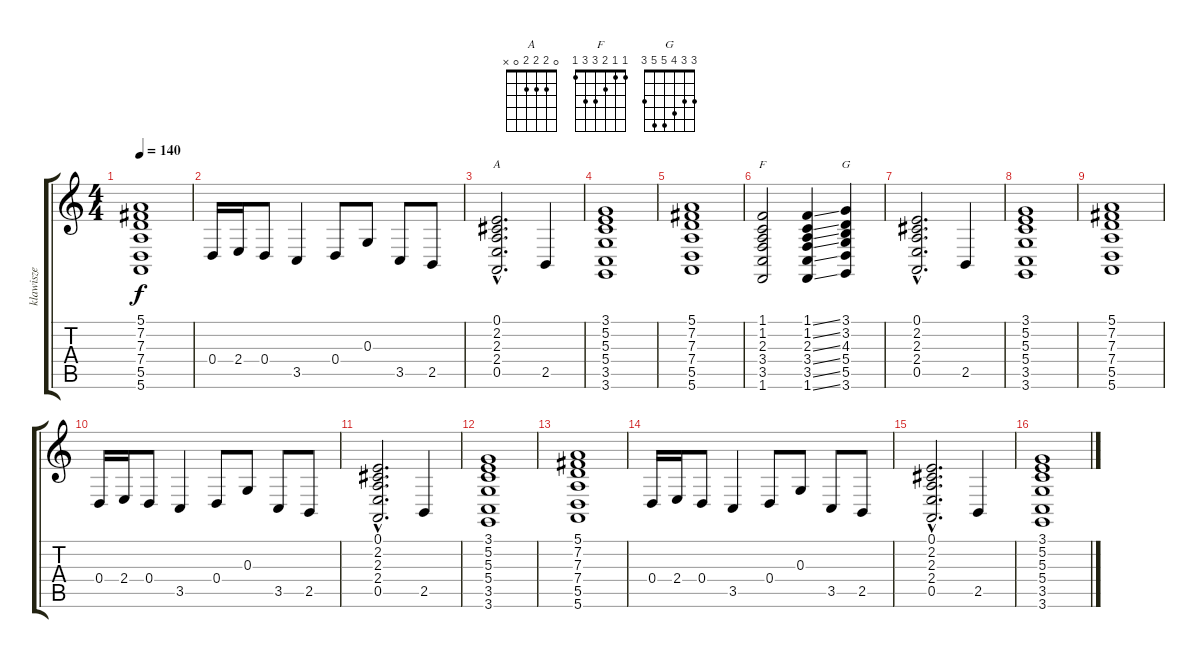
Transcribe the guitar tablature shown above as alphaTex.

\track ("klawisze" "klawisze") {instrument stringensemble1}
\staff {score tabs}
\tuning (E4 B3 G3 D3 A2 E2) {hide}
\chord ("A" 0 2 2 2 0 x)
\chord ("F" 1 1 2 3 3 1)
\chord ("G" 3 3 4 5 5 3)
\ts (4 4)
\tempo 140
\clef g2
\ks c
(5.1 7.2 7.3 7.4 5.5 5.6).1{dy f} |
0.4.16 2.4.16 0.4.8 3.5.4 0.4.8 0.3.8 3.5.8 2.5.8 |
(0.1{hac} 2.2{hac} 2.3{hac} 2.4{hac} 0.5{hac}).2{d ch "A"} 2.5.4 |
(3.1 5.2 5.3 5.4 3.5 3.6).1 |
(5.1 7.2 7.3 7.4 5.5 5.6).1 |
(1.1 1.2 2.3 3.4 3.5 1.6).2{ch "F"} (1.1{ss} 1.2{ss} 2.3{ss} 3.4{ss} 3.5{ss} 1.6{ss}).4 (3.1 3.2 4.3 5.4 5.5 3.6).4{ch "G"} |
(0.1{hac} 2.2{hac} 2.3{hac} 2.4{hac} 0.5{hac}).2{d} 2.5.4 |
(3.1 5.2 5.3 5.4 3.5 3.6).1 |
(5.1 7.2 7.3 7.4 5.5 5.6).1 |
0.4.16 2.4.16 0.4.8 3.5.4 0.4.8 0.3.8 3.5.8 2.5.8 |
(0.1{hac} 2.2{hac} 2.3{hac} 2.4{hac} 0.5{hac}).2{d} 2.5.4 |
(3.1 5.2 5.3 5.4 3.5 3.6).1 |
(5.1 7.2 7.3 7.4 5.5 5.6).1 |
0.4.16 2.4.16 0.4.8 3.5.4 0.4.8 0.3.8 3.5.8 2.5.8 |
(0.1{hac} 2.2{hac} 2.3{hac} 2.4{hac} 0.5{hac}).2{d} 2.5.4 |
(3.1 5.2 5.3 5.4 3.5 3.6).1
